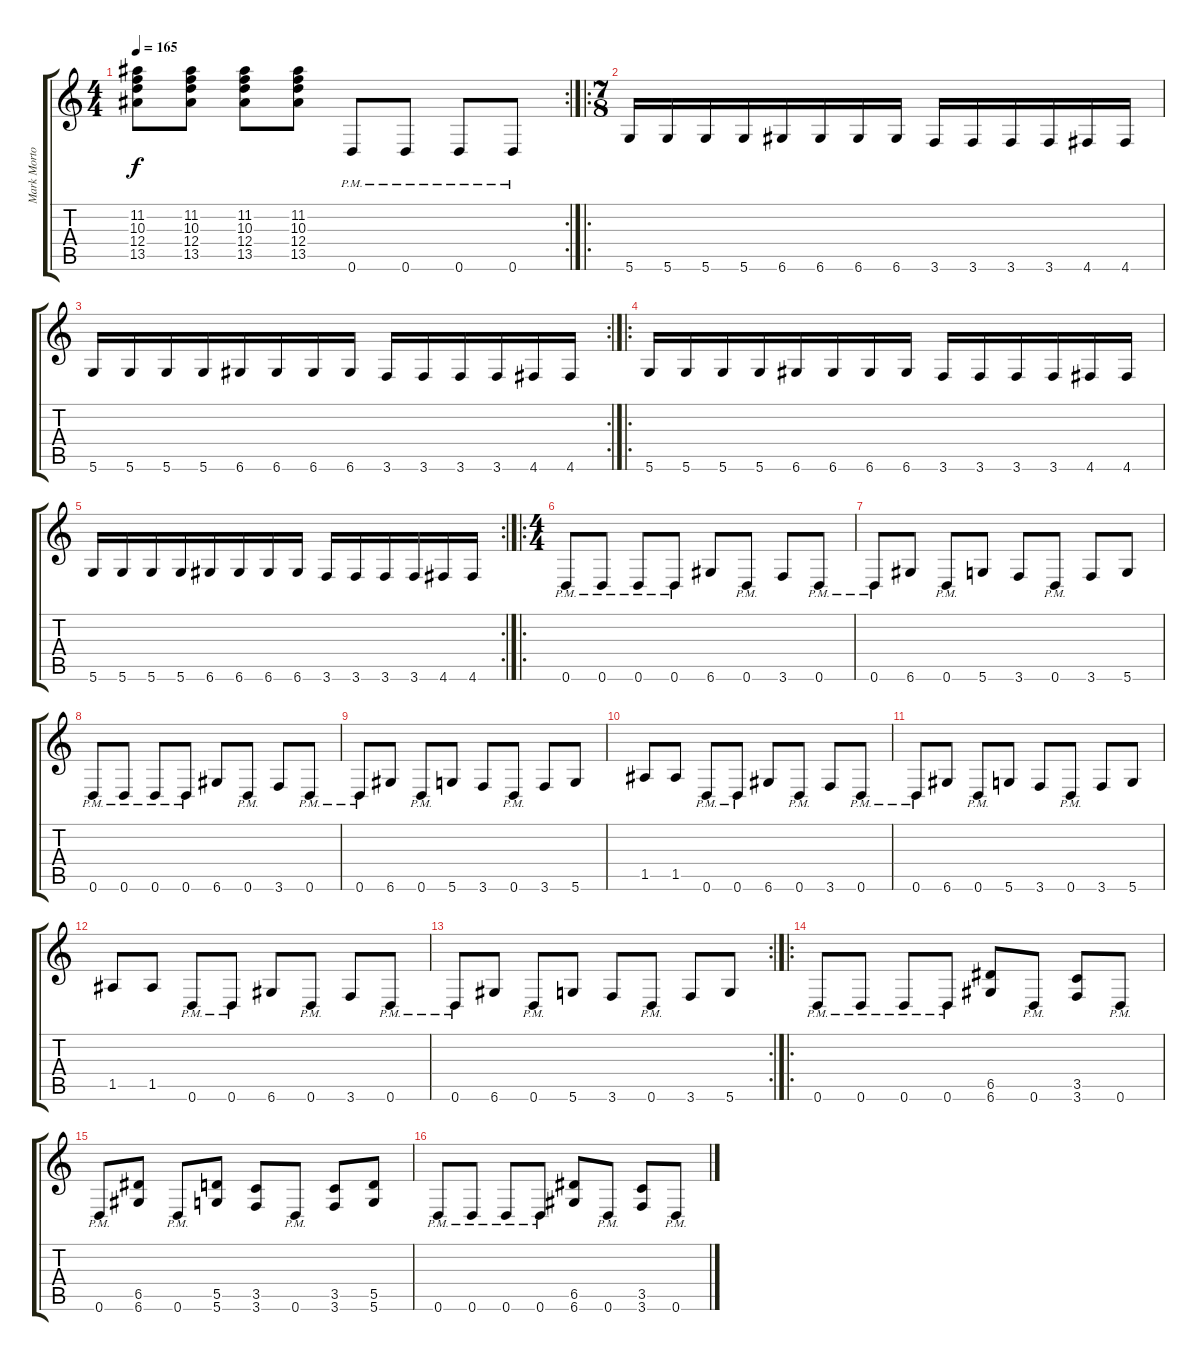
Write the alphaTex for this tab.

\track ("Mark Morton" "Mark Morto") {instrument distortionguitar}
\staff {score tabs}
\tuning (E4 B3 G3 D3 A2 D2) {hide}
\rc 2
\ts (4 4)
\tempo 165
\clef g2
\ks c
(11.2 10.3 12.4 13.5).8{dy f} (11.2 10.3 12.4 13.5).8 (11.2 10.3 12.4 13.5).8 (11.2 10.3 12.4 13.5).8 0.6{pm}.8 0.6{pm}.8 0.6{pm}.8 0.6{pm}.8 |
\ro
\ts (7 8)
5.6.16 5.6.16 5.6.16 5.6.16 6.6.16 6.6.16 6.6.16 6.6.16 3.6.16 3.6.16 3.6.16 3.6.16 4.6.16 4.6.16 |
\rc 2
5.6.16 5.6.16 5.6.16 5.6.16 6.6.16 6.6.16 6.6.16 6.6.16 3.6.16 3.6.16 3.6.16 3.6.16 4.6.16 4.6.16 |
\ro
5.6.16 5.6.16 5.6.16 5.6.16 6.6.16 6.6.16 6.6.16 6.6.16 3.6.16 3.6.16 3.6.16 3.6.16 4.6.16 4.6.16 |
\rc 2
5.6.16 5.6.16 5.6.16 5.6.16 6.6.16 6.6.16 6.6.16 6.6.16 3.6.16 3.6.16 3.6.16 3.6.16 4.6.16 4.6.16 |
\ro
\ts (4 4)
0.6{pm}.8 0.6{pm}.8 0.6{pm}.8 0.6{pm}.8 6.6.8 0.6{pm}.8 3.6.8 0.6{pm}.8 |
0.6{pm}.8 6.6.8 0.6{pm}.8 5.6.8 3.6.8 0.6{pm}.8 3.6.8 5.6.8 |
0.6{pm}.8 0.6{pm}.8 0.6{pm}.8 0.6{pm}.8 6.6.8 0.6{pm}.8 3.6.8 0.6{pm}.8 |
0.6{pm}.8 6.6.8 0.6{pm}.8 5.6.8 3.6.8 0.6{pm}.8 3.6.8 5.6.8 |
1.5.8 1.5.8 0.6{pm}.8 0.6{pm}.8 6.6.8 0.6{pm}.8 3.6.8 0.6{pm}.8 |
0.6{pm}.8 6.6.8 0.6{pm}.8 5.6.8 3.6.8 0.6{pm}.8 3.6.8 5.6.8 |
1.5.8 1.5.8 0.6{pm}.8 0.6{pm}.8 6.6.8 0.6{pm}.8 3.6.8 0.6{pm}.8 |
\rc 2
0.6{pm}.8 6.6.8 0.6{pm}.8 5.6.8 3.6.8 0.6{pm}.8 3.6.8 5.6.8 |
\ro
0.6{pm}.8 0.6{pm}.8 0.6{pm}.8 0.6{pm}.8 (6.5 6.6).8 0.6{pm}.8 (3.5 3.6).8 0.6{pm}.8 |
0.6{pm}.8 (6.5 6.6).8 0.6{pm}.8 (5.5 5.6).8 (3.5 3.6).8 0.6{pm}.8 (3.5 3.6).8 (5.5 5.6).8 |
0.6{pm}.8 0.6{pm}.8 0.6{pm}.8 0.6{pm}.8 (6.5 6.6).8 0.6{pm}.8 (3.5 3.6).8 0.6{pm}.8
